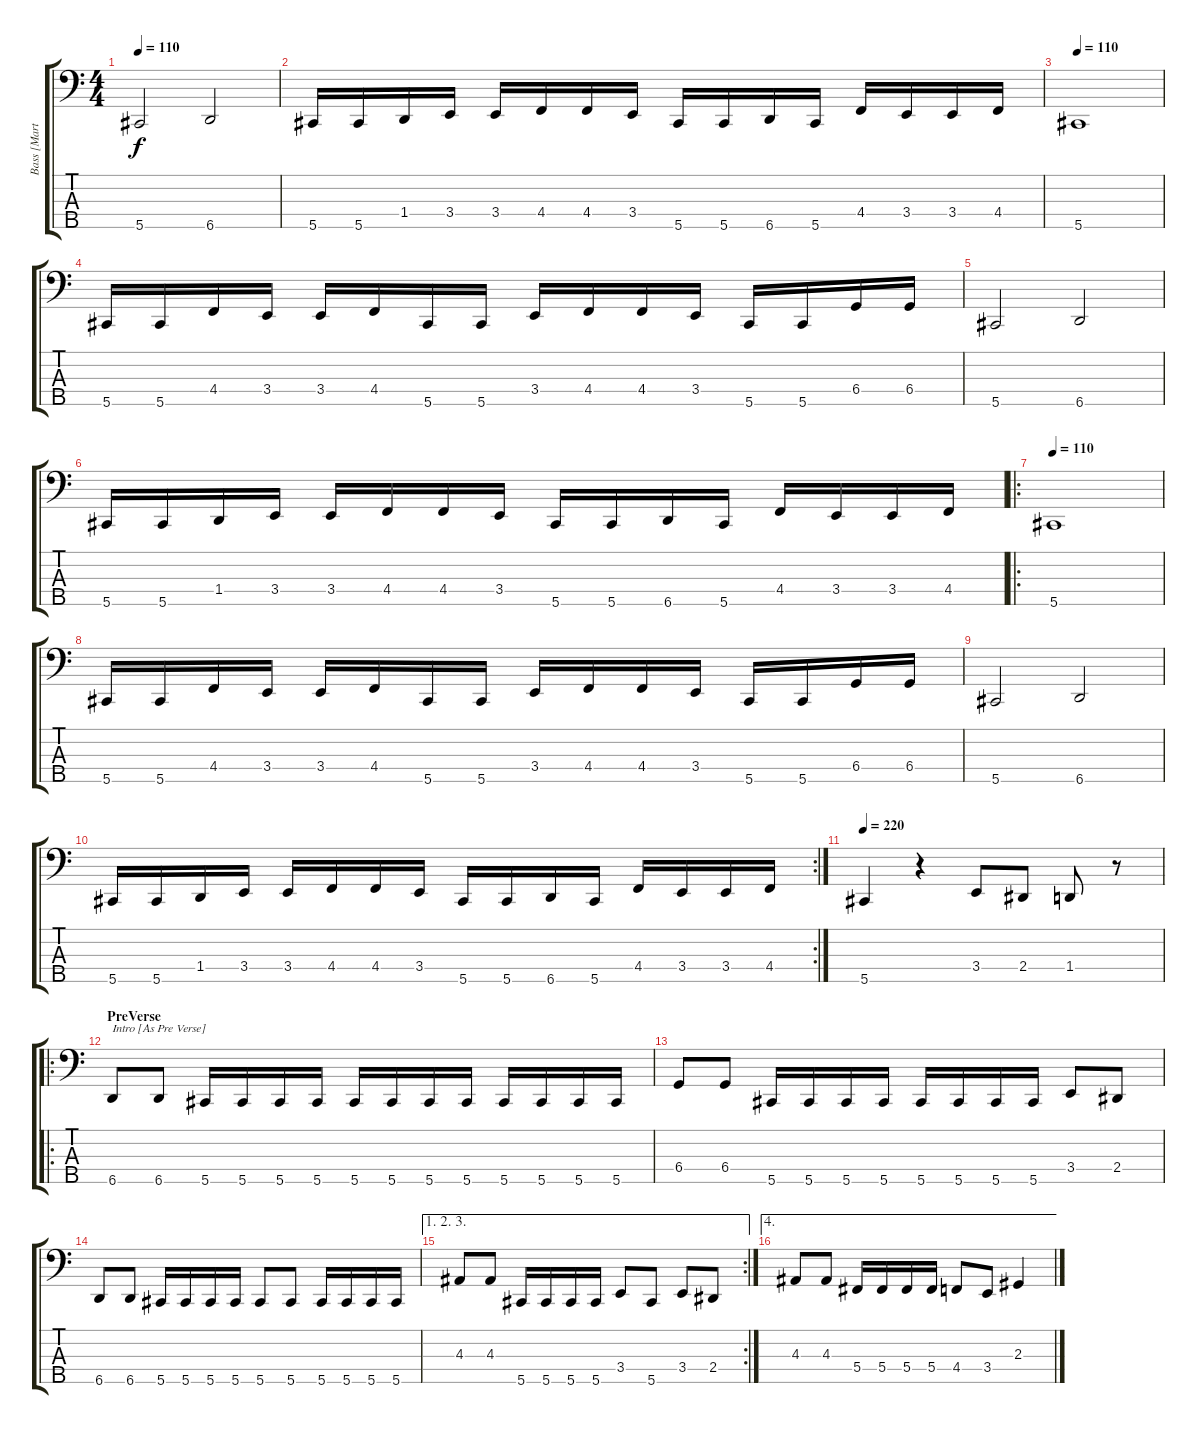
\track ("Bass [Martin]" "Bass [Mart") {instrument electricbasspick}
\staff {score tabs}
\tuning (E2 B1 Gb1 Db1 Ab0) {hide}
\ts (4 4)
\tempo 110
\clef f4
\ks c
5.5.2{dy f} 6.5.2 |
5.5.16 5.5.16 1.4.16 3.4.16 3.4.16 4.4.16 4.4.16 3.4.16 5.5.16 5.5.16 6.5.16 5.5.16 4.4.16 3.4.16 3.4.16 4.4.16 |
\tempo 110
5.5.1 |
5.5.16 5.5.16 4.4.16 3.4.16 3.4.16 4.4.16 5.5.16 5.5.16 3.4.16 4.4.16 4.4.16 3.4.16 5.5.16 5.5.16 6.4.16 6.4.16 |
5.5.2 6.5.2 |
5.5.16 5.5.16 1.4.16 3.4.16 3.4.16 4.4.16 4.4.16 3.4.16 5.5.16 5.5.16 6.5.16 5.5.16 4.4.16 3.4.16 3.4.16 4.4.16 |
\ro
\tempo 110
5.5.1 |
5.5.16 5.5.16 4.4.16 3.4.16 3.4.16 4.4.16 5.5.16 5.5.16 3.4.16 4.4.16 4.4.16 3.4.16 5.5.16 5.5.16 6.4.16 6.4.16 |
5.5.2 6.5.2 |
\rc 2
5.5.16 5.5.16 1.4.16 3.4.16 3.4.16 4.4.16 4.4.16 3.4.16 5.5.16 5.5.16 6.5.16 5.5.16 4.4.16 3.4.16 3.4.16 4.4.16 |
\tempo 220
5.5.4 r.4 3.4.8 2.4.8 1.4.8 r.8 |
\ro
\section ("" "PreVerse")
6.5.8{txt "Intro [As Pre Verse]"} 6.5.8 5.5.16 5.5.16 5.5.16 5.5.16 5.5.16 5.5.16 5.5.16 5.5.16 5.5.16 5.5.16 5.5.16 5.5.16 |
6.4.8 6.4.8 5.5.16 5.5.16 5.5.16 5.5.16 5.5.16 5.5.16 5.5.16 5.5.16 3.4.8 2.4.8 |
6.5.8 6.5.8 5.5.16 5.5.16 5.5.16 5.5.16 5.5.8 5.5.8 5.5.16 5.5.16 5.5.16 5.5.16 |
\ae (1 2 3)
\rc 2
4.3.8 4.3.8 5.5.16 5.5.16 5.5.16 5.5.16 3.4.8 5.5.8 3.4.8 2.4.8 |
\ae 4
4.3.8 4.3.8 5.4.16 5.4.16 5.4.16 5.4.16 4.4.8 3.4.8 2.3.4
